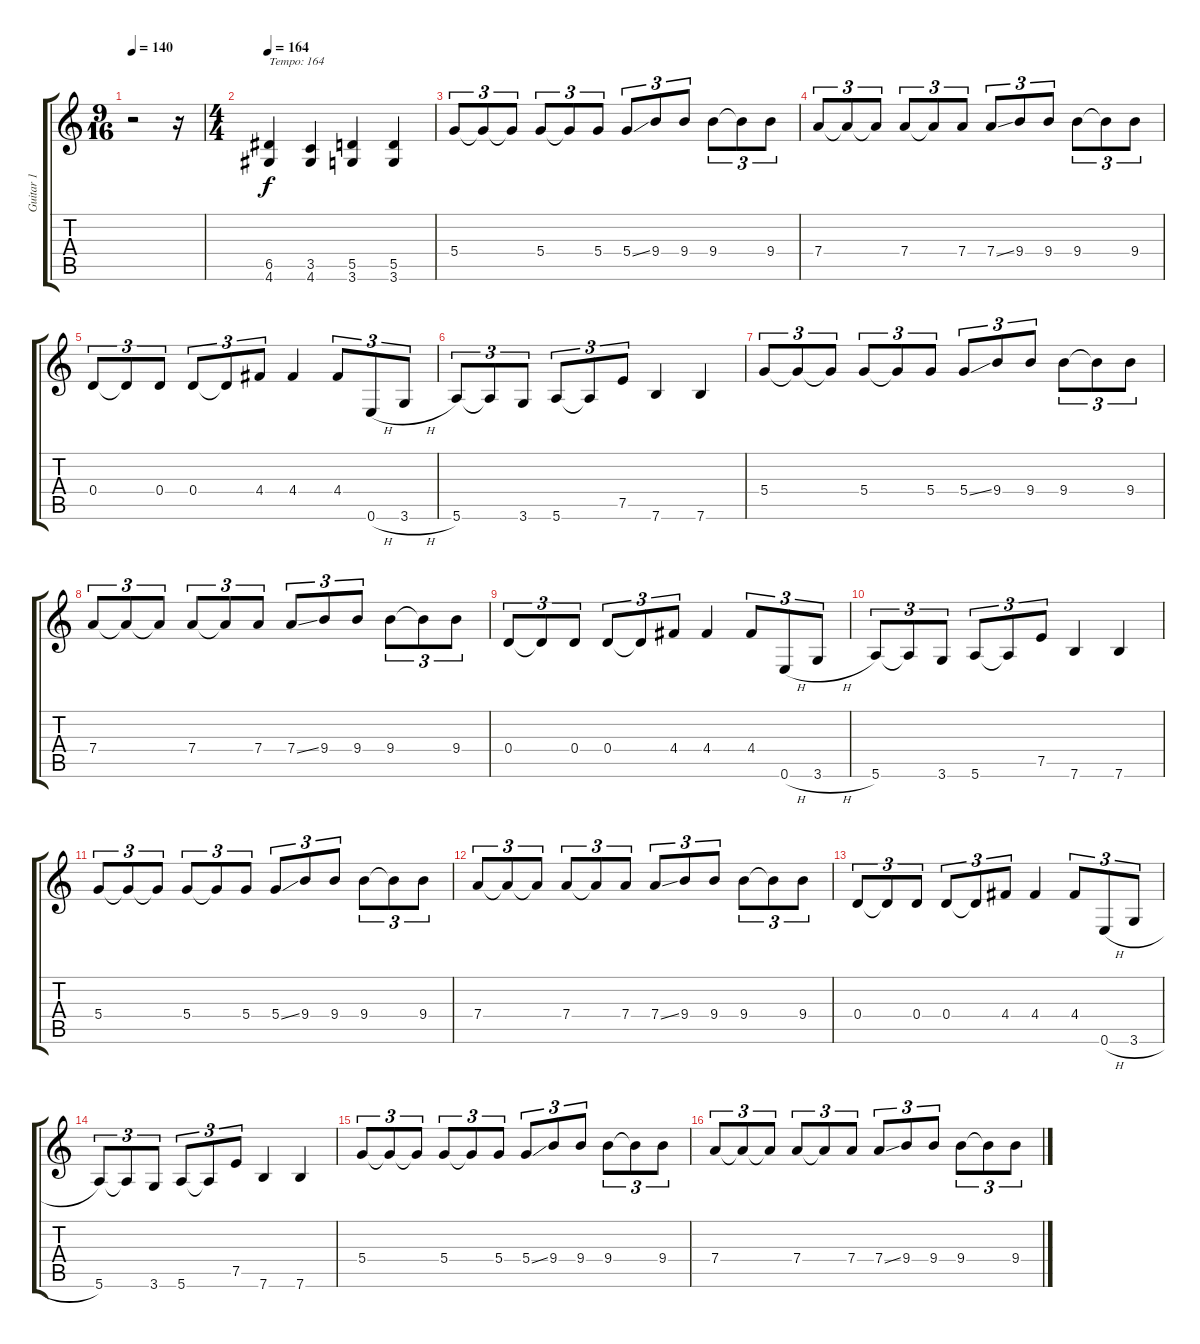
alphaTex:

\track ("Guitar 1" "Guitar 1") {instrument distortionguitar}
\staff {score tabs}
\tuning (E4 B3 G3 D3 A2 E2) {hide}
\ts (9 16)
\tempo 140
\tempo 164
\tempo 140
\clef g2
\ks c
r.2{dy f instrument distortionguitar} r.16 |
\ts (4 4)
\tempo 164
(6.5 4.6).4{txt "Tempo: 164"} (3.5 4.6).4 (5.5 3.6).4 (5.5 3.6).4 |
5.4.8{tu (3 2)} 5.4{t}.8{tu (3 2)} 5.4{t}.8{tu (3 2)} 5.4.8{tu (3 2)} 5.4{t}.8{tu (3 2)} 5.4.8{tu (3 2)} 5.4{ss}.8{tu (3 2)} 9.4.8{tu (3 2)} 9.4.8{tu (3 2)} 9.4.8{tu (3 2)} 9.4{t}.8{tu (3 2)} 9.4.8{tu (3 2)} |
7.4.8{tu (3 2)} 7.4{t}.8{tu (3 2)} 7.4{t}.8{tu (3 2)} 7.4.8{tu (3 2)} 7.4{t}.8{tu (3 2)} 7.4.8{tu (3 2)} 7.4{ss}.8{tu (3 2)} 9.4.8{tu (3 2)} 9.4.8{tu (3 2)} 9.4.8{tu (3 2)} 9.4{t}.8{tu (3 2)} 9.4.8{tu (3 2)} |
0.4.8{tu (3 2)} 0.4{t}.8{tu (3 2)} 0.4.8{tu (3 2)} 0.4.8{tu (3 2)} 0.4{t}.8{tu (3 2)} 4.4.8{tu (3 2)} 4.4.4 4.4.8{tu (3 2)} 0.6{h}.8{tu (3 2)} 3.6{h}.8{tu (3 2)} |
5.6.8{tu (3 2)} 5.6{t}.8{tu (3 2)} 3.6.8{tu (3 2)} 5.6.8{tu (3 2)} 5.6{t}.8{tu (3 2)} 7.5.8{tu (3 2)} 7.6.4 7.6.4 |
5.4.8{tu (3 2)} 5.4{t}.8{tu (3 2)} 5.4{t}.8{tu (3 2)} 5.4.8{tu (3 2)} 5.4{t}.8{tu (3 2)} 5.4.8{tu (3 2)} 5.4{ss}.8{tu (3 2)} 9.4.8{tu (3 2)} 9.4.8{tu (3 2)} 9.4.8{tu (3 2)} 9.4{t}.8{tu (3 2)} 9.4.8{tu (3 2)} |
7.4.8{tu (3 2)} 7.4{t}.8{tu (3 2)} 7.4{t}.8{tu (3 2)} 7.4.8{tu (3 2)} 7.4{t}.8{tu (3 2)} 7.4.8{tu (3 2)} 7.4{ss}.8{tu (3 2)} 9.4.8{tu (3 2)} 9.4.8{tu (3 2)} 9.4.8{tu (3 2)} 9.4{t}.8{tu (3 2)} 9.4.8{tu (3 2)} |
0.4.8{tu (3 2)} 0.4{t}.8{tu (3 2)} 0.4.8{tu (3 2)} 0.4.8{tu (3 2)} 0.4{t}.8{tu (3 2)} 4.4.8{tu (3 2)} 4.4.4 4.4.8{tu (3 2)} 0.6{h}.8{tu (3 2)} 3.6{h}.8{tu (3 2)} |
5.6.8{tu (3 2)} 5.6{t}.8{tu (3 2)} 3.6.8{tu (3 2)} 5.6.8{tu (3 2)} 5.6{t}.8{tu (3 2)} 7.5.8{tu (3 2)} 7.6.4 7.6.4 |
5.4.8{tu (3 2)} 5.4{t}.8{tu (3 2)} 5.4{t}.8{tu (3 2)} 5.4.8{tu (3 2)} 5.4{t}.8{tu (3 2)} 5.4.8{tu (3 2)} 5.4{ss}.8{tu (3 2)} 9.4.8{tu (3 2)} 9.4.8{tu (3 2)} 9.4.8{tu (3 2)} 9.4{t}.8{tu (3 2)} 9.4.8{tu (3 2)} |
7.4.8{tu (3 2)} 7.4{t}.8{tu (3 2)} 7.4{t}.8{tu (3 2)} 7.4.8{tu (3 2)} 7.4{t}.8{tu (3 2)} 7.4.8{tu (3 2)} 7.4{ss}.8{tu (3 2)} 9.4.8{tu (3 2)} 9.4.8{tu (3 2)} 9.4.8{tu (3 2)} 9.4{t}.8{tu (3 2)} 9.4.8{tu (3 2)} |
0.4.8{tu (3 2)} 0.4{t}.8{tu (3 2)} 0.4.8{tu (3 2)} 0.4.8{tu (3 2)} 0.4{t}.8{tu (3 2)} 4.4.8{tu (3 2)} 4.4.4 4.4.8{tu (3 2)} 0.6{h}.8{tu (3 2)} 3.6{h}.8{tu (3 2)} |
5.6.8{tu (3 2)} 5.6{t}.8{tu (3 2)} 3.6.8{tu (3 2)} 5.6.8{tu (3 2)} 5.6{t}.8{tu (3 2)} 7.5.8{tu (3 2)} 7.6.4 7.6.4 |
5.4.8{tu (3 2)} 5.4{t}.8{tu (3 2)} 5.4{t}.8{tu (3 2)} 5.4.8{tu (3 2)} 5.4{t}.8{tu (3 2)} 5.4.8{tu (3 2)} 5.4{ss}.8{tu (3 2)} 9.4.8{tu (3 2)} 9.4.8{tu (3 2)} 9.4.8{tu (3 2)} 9.4{t}.8{tu (3 2)} 9.4.8{tu (3 2)} |
7.4.8{tu (3 2)} 7.4{t}.8{tu (3 2)} 7.4{t}.8{tu (3 2)} 7.4.8{tu (3 2)} 7.4{t}.8{tu (3 2)} 7.4.8{tu (3 2)} 7.4{ss}.8{tu (3 2)} 9.4.8{tu (3 2)} 9.4.8{tu (3 2)} 9.4.8{tu (3 2)} 9.4{t}.8{tu (3 2)} 9.4.8{tu (3 2)}
